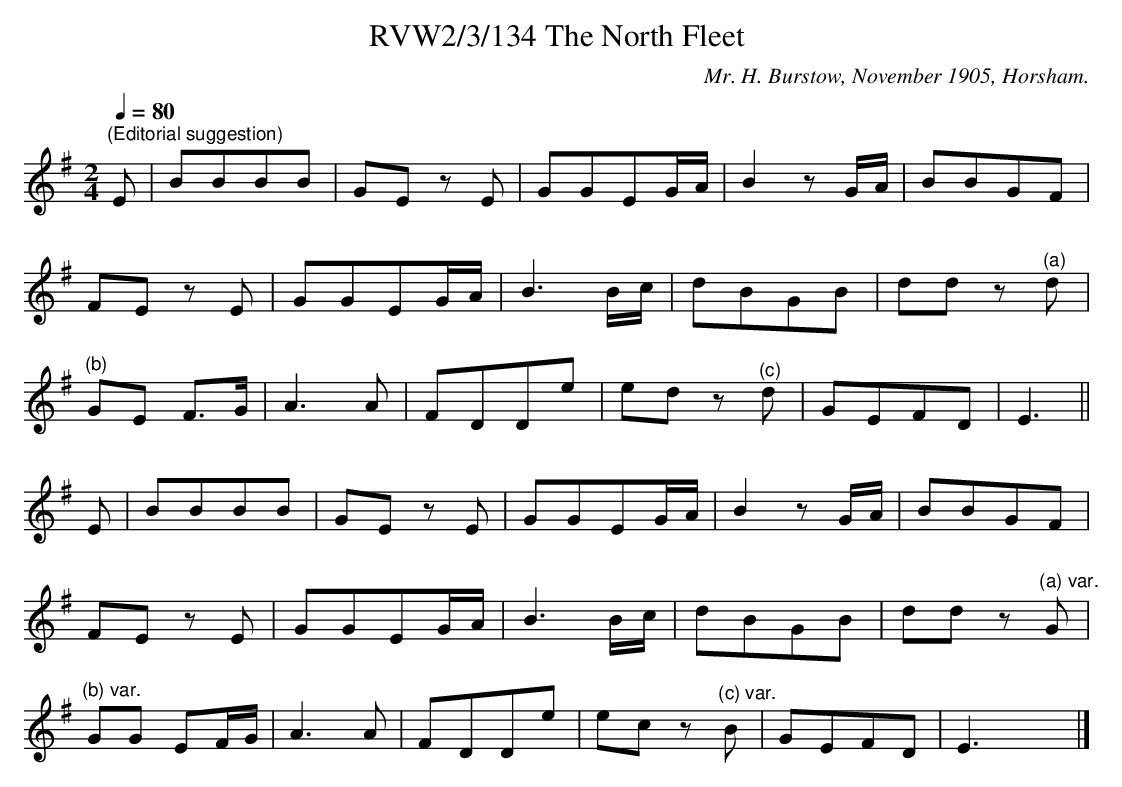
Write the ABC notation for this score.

X:1
T:RVW2/3/134 The North Fleet
C:Mr. H. Burstow, November 1905, Horsham.
L:1/8
Q:1/4=80
M:2/4
K:Em
"^(Editorial suggestion)" E | BBBB | GE z E | GGEG/A/ | B2 z G/A/ | BBGF |$ FE z E | GGEG/A/ |
B3 B/c/ | dBGB | dd z"^(a)" d |$"^(b)" GE F>G | A3 A | FDDe | ed z"^(c)" d | GEFD | E3 ||$ E |
BBBB | GE z E | GGEG/A/ | B2 z G/A/ | BBGF |$ FE z E | GGEG/A/ | B3 B/c/ | dBGB |
dd z"^(a) var." G |$"^(b) var." GG EF/G/ | A3 A | FDDe | ec z"^(c) var." B | GEFD | E3 x2 |]
